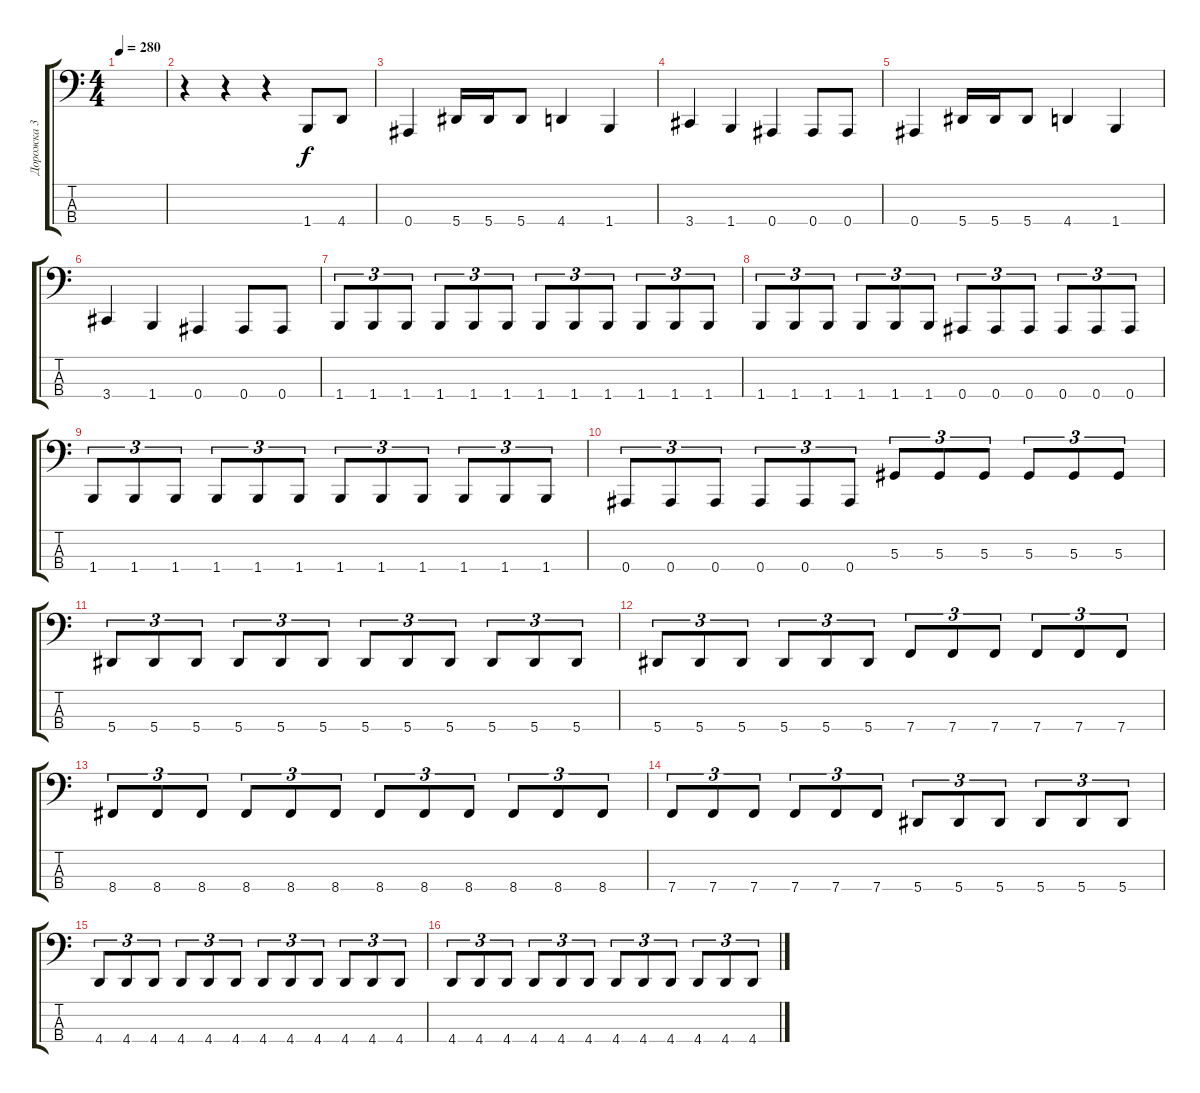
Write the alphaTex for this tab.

\track ("Дорожка 3" "Дорожка 3") {instrument electricbassfinger}
\staff {score tabs}
\tuning (Db2 Ab1 Eb1 Bb0) {hide}
\ts (4 4)
\tempo 280
\clef f4
\ks c
|
r.4 r.4 r.4 1.4.8 4.4.8 |
0.4.4 5.4.16 5.4.16 5.4.8 4.4.4 1.4.4 |
3.4.4 1.4.4 0.4.4 0.4.8 0.4.8 |
0.4.4 5.4.16 5.4.16 5.4.8 4.4.4 1.4.4 |
3.4.4 1.4.4 0.4.4 0.4.8 0.4.8 |
1.4.8{tu (3 2)} 1.4.8{tu (3 2)} 1.4.8{tu (3 2)} 1.4.8{tu (3 2)} 1.4.8{tu (3 2)} 1.4.8{tu (3 2)} 1.4.8{tu (3 2)} 1.4.8{tu (3 2)} 1.4.8{tu (3 2)} 1.4.8{tu (3 2)} 1.4.8{tu (3 2)} 1.4.8{tu (3 2)} |
1.4.8{tu (3 2)} 1.4.8{tu (3 2)} 1.4.8{tu (3 2)} 1.4.8{tu (3 2)} 1.4.8{tu (3 2)} 1.4.8{tu (3 2)} 0.4.8{tu (3 2)} 0.4.8{tu (3 2)} 0.4.8{tu (3 2)} 0.4.8{tu (3 2)} 0.4.8{tu (3 2)} 0.4.8{tu (3 2)} |
1.4.8{tu (3 2)} 1.4.8{tu (3 2)} 1.4.8{tu (3 2)} 1.4.8{tu (3 2)} 1.4.8{tu (3 2)} 1.4.8{tu (3 2)} 1.4.8{tu (3 2)} 1.4.8{tu (3 2)} 1.4.8{tu (3 2)} 1.4.8{tu (3 2)} 1.4.8{tu (3 2)} 1.4.8{tu (3 2)} |
0.4.8{tu (3 2)} 0.4.8{tu (3 2)} 0.4.8{tu (3 2)} 0.4.8{tu (3 2)} 0.4.8{tu (3 2)} 0.4.8{tu (3 2)} 5.3.8{tu (3 2)} 5.3.8{tu (3 2)} 5.3.8{tu (3 2)} 5.3.8{tu (3 2)} 5.3.8{tu (3 2)} 5.3.8{tu (3 2)} |
5.4.8{tu (3 2)} 5.4.8{tu (3 2)} 5.4.8{tu (3 2)} 5.4.8{tu (3 2)} 5.4.8{tu (3 2)} 5.4.8{tu (3 2)} 5.4.8{tu (3 2)} 5.4.8{tu (3 2)} 5.4.8{tu (3 2)} 5.4.8{tu (3 2)} 5.4.8{tu (3 2)} 5.4.8{tu (3 2)} |
5.4.8{tu (3 2)} 5.4.8{tu (3 2)} 5.4.8{tu (3 2)} 5.4.8{tu (3 2)} 5.4.8{tu (3 2)} 5.4.8{tu (3 2)} 7.4.8{tu (3 2)} 7.4.8{tu (3 2)} 7.4.8{tu (3 2)} 7.4.8{tu (3 2)} 7.4.8{tu (3 2)} 7.4.8{tu (3 2)} |
8.4.8{tu (3 2)} 8.4.8{tu (3 2)} 8.4.8{tu (3 2)} 8.4.8{tu (3 2)} 8.4.8{tu (3 2)} 8.4.8{tu (3 2)} 8.4.8{tu (3 2)} 8.4.8{tu (3 2)} 8.4.8{tu (3 2)} 8.4.8{tu (3 2)} 8.4.8{tu (3 2)} 8.4.8{tu (3 2)} |
7.4.8{tu (3 2)} 7.4.8{tu (3 2)} 7.4.8{tu (3 2)} 7.4.8{tu (3 2)} 7.4.8{tu (3 2)} 7.4.8{tu (3 2)} 5.4.8{tu (3 2)} 5.4.8{tu (3 2)} 5.4.8{tu (3 2)} 5.4.8{tu (3 2)} 5.4.8{tu (3 2)} 5.4.8{tu (3 2)} |
4.4.8{tu (3 2)} 4.4.8{tu (3 2)} 4.4.8{tu (3 2)} 4.4.8{tu (3 2)} 4.4.8{tu (3 2)} 4.4.8{tu (3 2)} 4.4.8{tu (3 2)} 4.4.8{tu (3 2)} 4.4.8{tu (3 2)} 4.4.8{tu (3 2)} 4.4.8{tu (3 2)} 4.4.8{tu (3 2)} |
4.4.8{tu (3 2)} 4.4.8{tu (3 2)} 4.4.8{tu (3 2)} 4.4.8{tu (3 2)} 4.4.8{tu (3 2)} 4.4.8{tu (3 2)} 4.4.8{tu (3 2)} 4.4.8{tu (3 2)} 4.4.8{tu (3 2)} 4.4.8{tu (3 2)} 4.4.8{tu (3 2)} 4.4.8{tu (3 2)}
